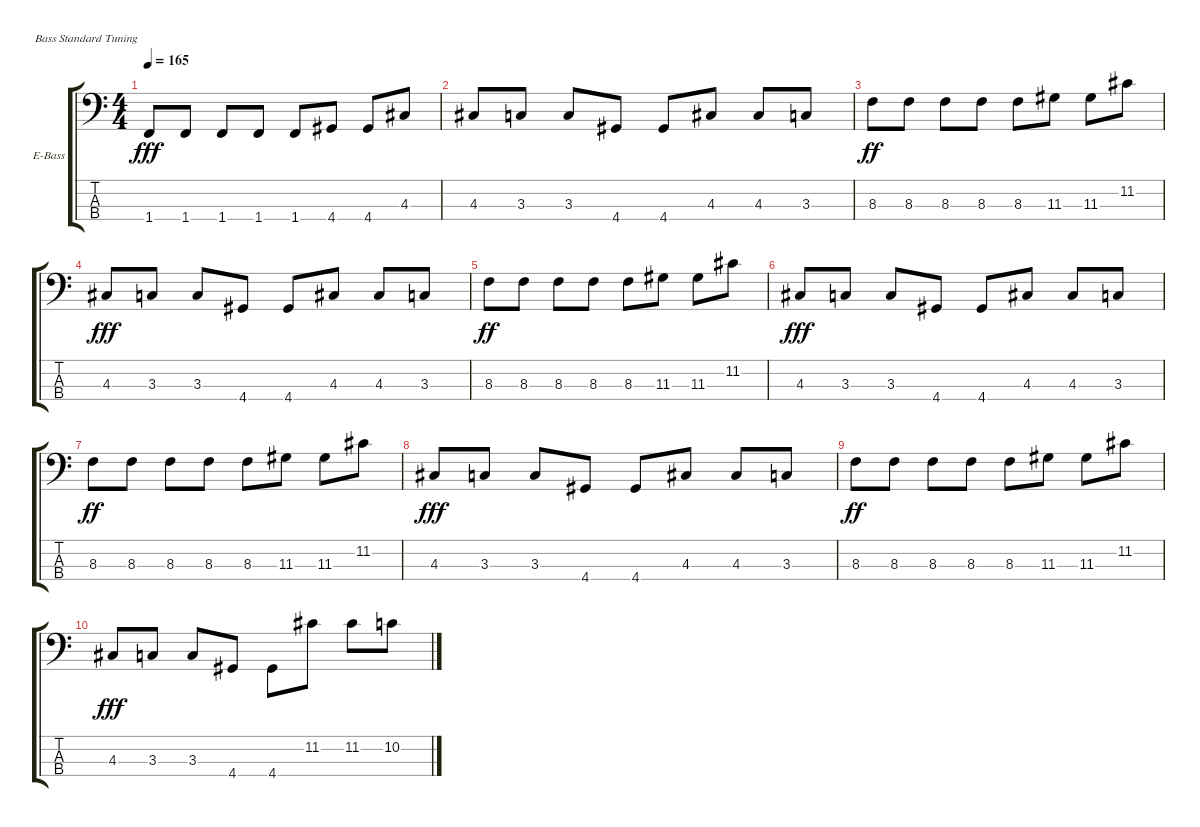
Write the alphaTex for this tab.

\defaultSystemsLayout 4
\bracketExtendMode groupsimilarinstruments
\firstSystemTrackNameOrientation horizontal
\otherSystemsTrackNameOrientation horizontal
\track ("O`Malley" "E-Bass") {instrument electricbassfinger}
\staff {score tabs}
\tuning (G2 D2 A1 E1)
\ts (4 4)
\tempo 165
\clef f4
\ks c
1.4.8{dy fff} 1.4.8 1.4.8 1.4.8 1.4.8 4.4.8 4.4.8 4.3.8 |
4.3.8 3.3.8 3.3.8 4.4.8 4.4.8 4.3.8 4.3.8 3.3.8 |
8.3.8{dy ff} 8.3.8 8.3.8 8.3.8 8.3.8 11.3.8 11.3.8 11.2.8 |
4.3.8{dy fff} 3.3.8 3.3.8 4.4.8 4.4.8 4.3.8 4.3.8 3.3.8 |
8.3.8{dy ff} 8.3.8 8.3.8 8.3.8 8.3.8 11.3.8 11.3.8 11.2.8 |
4.3.8{dy fff} 3.3.8 3.3.8 4.4.8 4.4.8 4.3.8 4.3.8 3.3.8 |
8.3.8{dy ff} 8.3.8 8.3.8 8.3.8 8.3.8 11.3.8 11.3.8 11.2.8 |
4.3.8{dy fff} 3.3.8 3.3.8 4.4.8 4.4.8 4.3.8 4.3.8 3.3.8 |
8.3.8{dy ff} 8.3.8 8.3.8 8.3.8 8.3.8 11.3.8 11.3.8 11.2.8 |
4.3.8{dy fff} 3.3.8 3.3.8 4.4.8 4.4.8 11.2.8 11.2.8 10.2.8
